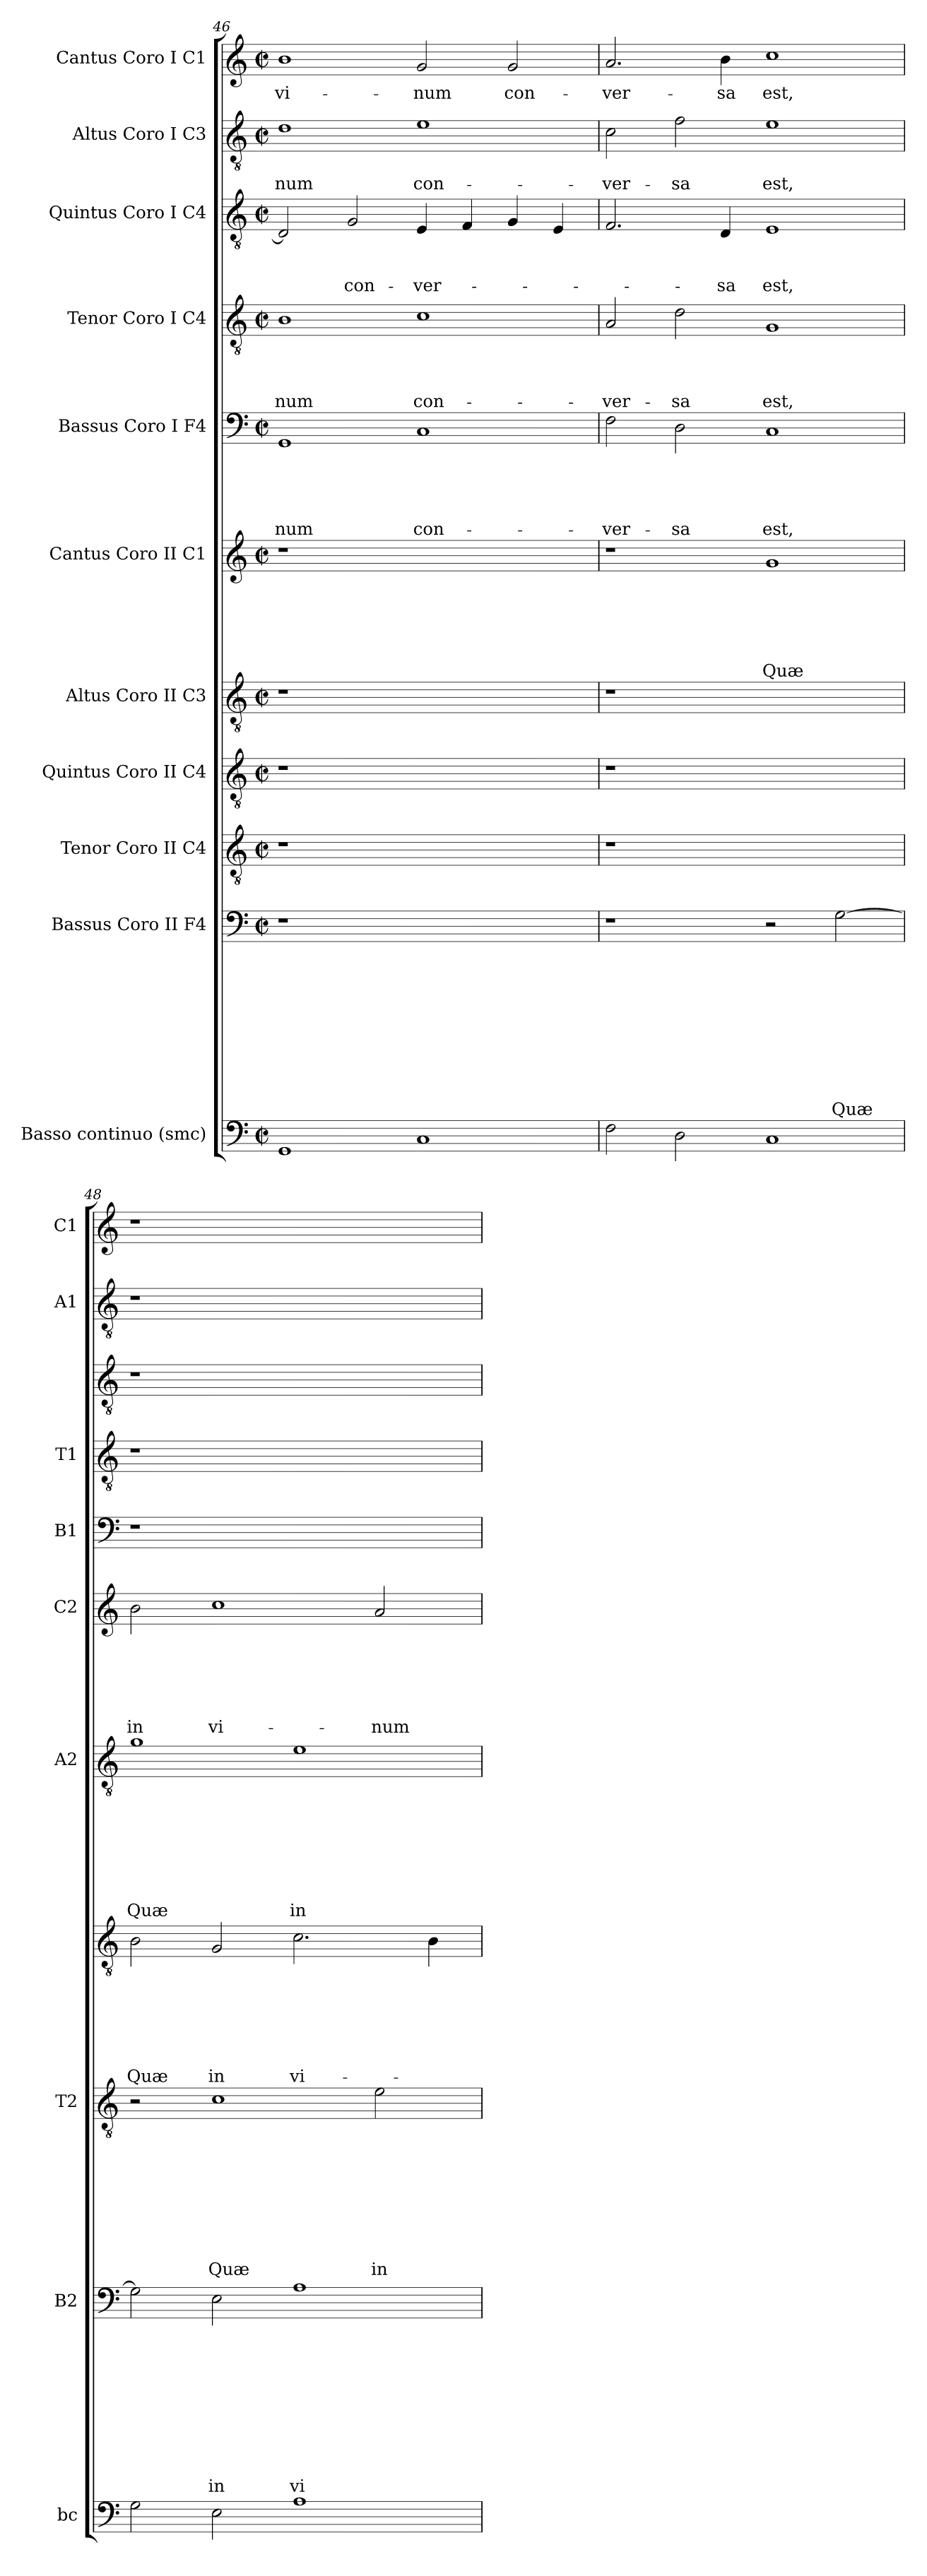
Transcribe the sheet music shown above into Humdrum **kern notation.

**kern	**kern	**text	**text	**text	**text	**text	**text	**text	**text	**text	**text	**kern	**text	**text	**text	**text	**text	**text	**text	**text	**text	**kern	**text	**text	**text	**text	**text	**text	**text	**kern	**text	**text	**text	**text	**text	**text	**text	**text	**kern	**text	**text	**text	**text	**text	**text	**kern	**text	**text	**text	**text	**text	**kern	**text	**text	**text	**text	**kern	**text	**text	**text	**kern	**text	**text	**kern	**text
*part11	*part10	*part10	*part10	*part10	*part10	*part10	*part10	*part10	*part10	*part10	*part10	*part9	*part9	*part9	*part9	*part9	*part9	*part9	*part9	*part9	*part9	*part8	*part8	*part8	*part8	*part8	*part8	*part8	*part8	*part7	*part7	*part7	*part7	*part7	*part7	*part7	*part7	*part7	*part6	*part6	*part6	*part6	*part6	*part6	*part6	*part5	*part5	*part5	*part5	*part5	*part5	*part4	*part4	*part4	*part4	*part4	*part3	*part3	*part3	*part3	*part2	*part2	*part2	*part1	*part1
*staff11	*staff10	*staff10	*staff10	*staff10	*staff10	*staff10	*staff10	*staff10	*staff10	*staff10	*staff10	*staff9	*staff9	*staff9	*staff9	*staff9	*staff9	*staff9	*staff9	*staff9	*staff9	*staff8	*staff8	*staff8	*staff8	*staff8	*staff8	*staff8	*staff8	*staff7	*staff7	*staff7	*staff7	*staff7	*staff7	*staff7	*staff7	*staff7	*staff6	*staff6	*staff6	*staff6	*staff6	*staff6	*staff6	*staff5	*staff5	*staff5	*staff5	*staff5	*staff5	*staff4	*staff4	*staff4	*staff4	*staff4	*staff3	*staff3	*staff3	*staff3	*staff2	*staff2	*staff2	*staff1	*staff1
*I"Basso continuo (smc)	*I"Bassus  Coro II F4	*	*	*	*	*	*	*	*	*	*	*I"Tenor Coro II C4	*	*	*	*	*	*	*	*	*	*I"Quintus  Coro II C4	*	*	*	*	*	*	*	*I"Altus  Coro II C3	*	*	*	*	*	*	*	*	*I"Cantus  Coro II C1	*	*	*	*	*	*	*I"Bassus  Coro I F4	*	*	*	*	*	*I"Tenor  Coro I C4	*	*	*	*	*I"Quintus Coro I C4	*	*	*	*I"Altus Coro I C3	*	*	*I"Cantus  Coro I C1	*
*I'bc	*I'B2	*	*	*	*	*	*	*	*	*	*	*I'T2	*	*	*	*	*	*	*	*	*	*	*	*	*	*	*	*	*	*I'A2	*	*	*	*	*	*	*	*	*I'C2	*	*	*	*	*	*	*I'B1	*	*	*	*	*	*I'T1	*	*	*	*	*	*	*	*	*I'A1	*	*	*I'C1	*
*clefF4	*clefF4	*	*	*	*	*	*	*	*	*	*	*clefGv2	*	*	*	*	*	*	*	*	*	*clefGv2	*	*	*	*	*	*	*	*clefGv2	*	*	*	*	*	*	*	*	*clefG2	*	*	*	*	*	*	*clefF4	*	*	*	*	*	*clefGv2	*	*	*	*	*clefGv2	*	*	*	*clefGv2	*	*	*clefG2	*
*k[]	*k[]	*	*	*	*	*	*	*	*	*	*	*k[]	*	*	*	*	*	*	*	*	*	*k[]	*	*	*	*	*	*	*	*k[]	*	*	*	*	*	*	*	*	*k[]	*	*	*	*	*	*	*k[]	*	*	*	*	*	*k[]	*	*	*	*	*k[]	*	*	*	*k[]	*	*	*k[]	*
*C:	*C:	*	*	*	*	*	*	*	*	*	*	*C:	*	*	*	*	*	*	*	*	*	*C:	*	*	*	*	*	*	*	*C:	*	*	*	*	*	*	*	*	*C:	*	*	*	*	*	*	*C:	*	*	*	*	*	*C:	*	*	*	*	*C:	*	*	*	*C:	*	*	*C:	*
*M2/2	*M2/2	*	*	*	*	*	*	*	*	*	*	*M2/2	*	*	*	*	*	*	*	*	*	*M2/2	*	*	*	*	*	*	*	*M2/2	*	*	*	*	*	*	*	*	*M2/2	*	*	*	*	*	*	*M2/2	*	*	*	*	*	*M2/2	*	*	*	*	*M2/2	*	*	*	*M2/2	*	*	*M2/2	*
*met(c|)	*met(c|)	*	*	*	*	*	*	*	*	*	*	*met(c|)	*	*	*	*	*	*	*	*	*	*met(c|)	*	*	*	*	*	*	*	*met(c|)	*	*	*	*	*	*	*	*	*met(c|)	*	*	*	*	*	*	*met(c|)	*	*	*	*	*	*met(c|)	*	*	*	*	*met(c|)	*	*	*	*met(c|)	*	*	*met(c|)	*
=46	=46	=46	=46	=46	=46	=46	=46	=46	=46	=46	=46	=46	=46	=46	=46	=46	=46	=46	=46	=46	=46	=46	=46	=46	=46	=46	=46	=46	=46	=46	=46	=46	=46	=46	=46	=46	=46	=46	=46	=46	=46	=46	=46	=46	=46	=46	=46	=46	=46	=46	=46	=46	=46	=46	=46	=46	=46	=46	=46	=46	=46	=46	=46	=46	=46
!	!	!	!	!	!	!	!	!	!	!	!	!	!	!	!	!	!	!	!	!	!	!	!	!	!	!	!	!	!	!	!	!	!	!	!	!	!	!	!	!	!	!	!	!	!	!	!	!	!	!	!LO:LY:b	!	!	!	!	!LO:LY:b	!	!	!	!	!	!	!LO:LY:b	!	!LO:LY:b
1GG	1r	.	.	.	.	.	.	.	.	.	.	1r	.	.	.	.	.	.	.	.	.	1r	.	.	.	.	.	.	.	1r	.	.	.	.	.	.	.	.	1r	.	.	.	.	.	.	1GG	.	.	.	.	-num	1B	.	.	.	-num	2D/]	.	.	.	1d	.	-num	1b	vi-
!	!	!	!	!	!	!	!	!	!	!	!	!	!	!	!	!	!	!	!	!	!	!	!	!	!	!	!	!	!	!	!	!	!	!	!	!	!	!	!	!	!	!	!	!	!	!	!	!	!	!	!	!	!	!	!	!	!	!	!	!LO:LY:b	!	!	!	!	!
.	.	.	.	.	.	.	.	.	.	.	.	.	.	.	.	.	.	.	.	.	.	.	.	.	.	.	.	.	.	.	.	.	.	.	.	.	.	.	.	.	.	.	.	.	.	.	.	.	.	.	.	.	.	.	.	.	2G/	.	.	con-	.	.	.	.	.
!	!	!	!	!	!	!	!	!	!	!	!	!	!	!	!	!	!	!	!	!	!	!	!	!	!	!	!	!	!	!	!	!	!	!	!	!	!	!	!	!	!	!	!	!	!	!	!	!	!	!	!LO:LY:b	!	!	!	!	!LO:LY:b	!	!	!	!LO:LY:b	!	!	!LO:LY:b	!	!LO:LY:b
1C	1ryy	.	.	.	.	.	.	.	.	.	.	1ryy	.	.	.	.	.	.	.	.	.	1ryy	.	.	.	.	.	.	.	1ryy	.	.	.	.	.	.	.	.	1ryy	.	.	.	.	.	.	1C	.	.	.	.	con-	1c	.	.	.	con-	4E/	.	.	-ver-	1e	.	con-	2g/	-num
.	.	.	.	.	.	.	.	.	.	.	.	.	.	.	.	.	.	.	.	.	.	.	.	.	.	.	.	.	.	.	.	.	.	.	.	.	.	.	.	.	.	.	.	.	.	.	.	.	.	.	.	.	.	.	.	.	4F/	.	.	.	.	.	.	.	.
!	!	!	!	!	!	!	!	!	!	!	!	!	!	!	!	!	!	!	!	!	!	!	!	!	!	!	!	!	!	!	!	!	!	!	!	!	!	!	!	!	!	!	!	!	!	!	!	!	!	!	!	!	!	!	!	!	!	!	!	!	!	!	!	!	!LO:LY:b
.	.	.	.	.	.	.	.	.	.	.	.	.	.	.	.	.	.	.	.	.	.	.	.	.	.	.	.	.	.	.	.	.	.	.	.	.	.	.	.	.	.	.	.	.	.	.	.	.	.	.	.	.	.	.	.	.	4G/	.	.	.	.	.	.	2g/	con-
.	.	.	.	.	.	.	.	.	.	.	.	.	.	.	.	.	.	.	.	.	.	.	.	.	.	.	.	.	.	.	.	.	.	.	.	.	.	.	.	.	.	.	.	.	.	.	.	.	.	.	.	.	.	.	.	.	4E/	.	.	.	.	.	.	.	.
=47	=47	=47	=47	=47	=47	=47	=47	=47	=47	=47	=47	=47	=47	=47	=47	=47	=47	=47	=47	=47	=47	=47	=47	=47	=47	=47	=47	=47	=47	=47	=47	=47	=47	=47	=47	=47	=47	=47	=47	=47	=47	=47	=47	=47	=47	=47	=47	=47	=47	=47	=47	=47	=47	=47	=47	=47	=47	=47	=47	=47	=47	=47	=47	=47	=47
!	!	!	!	!	!	!	!	!	!	!	!	!	!	!	!	!	!	!	!	!	!	!	!	!	!	!	!	!	!	!	!	!	!	!	!	!	!	!	!	!	!	!	!	!	!	!	!	!	!	!	!LO:LY:b	!	!	!	!	!LO:LY:b	!	!	!	!	!	!	!LO:LY:b	!	!LO:LY:b
2F\	1r	.	.	.	.	.	.	.	.	.	.	1r	.	.	.	.	.	.	.	.	.	1r	.	.	.	.	.	.	.	1r	.	.	.	.	.	.	.	.	1r	.	.	.	.	.	.	2F\	.	.	.	.	-ver-	2A/	.	.	.	-ver-	2.F/	.	.	.	2c\	.	-ver-	2.a/	-ver-
!	!	!	!	!	!	!	!	!	!	!	!	!	!	!	!	!	!	!	!	!	!	!	!	!	!	!	!	!	!	!	!	!	!	!	!	!	!	!	!	!	!	!	!	!	!	!	!	!	!	!	!LO:LY:b	!	!	!	!	!LO:LY:b	!	!	!	!	!	!	!LO:LY:b	!	!
2D\	.	.	.	.	.	.	.	.	.	.	.	.	.	.	.	.	.	.	.	.	.	.	.	.	.	.	.	.	.	.	.	.	.	.	.	.	.	.	.	.	.	.	.	.	.	2D\	.	.	.	.	-sa	2d\	.	.	.	-sa	.	.	.	.	2f\	.	-sa	.	.
!	!	!	!	!	!	!	!	!	!	!	!	!	!	!	!	!	!	!	!	!	!	!	!	!	!	!	!	!	!	!	!	!	!	!	!	!	!	!	!	!	!	!	!	!	!	!	!	!	!	!	!	!	!	!	!	!	!	!	!	!LO:LY:b	!	!	!	!	!LO:LY:b
.	.	.	.	.	.	.	.	.	.	.	.	.	.	.	.	.	.	.	.	.	.	.	.	.	.	.	.	.	.	.	.	.	.	.	.	.	.	.	.	.	.	.	.	.	.	.	.	.	.	.	.	.	.	.	.	.	4D/	.	.	-sa	.	.	.	4b\	-sa
!	!	!	!	!	!	!	!	!	!	!	!	!	!	!	!	!	!	!	!	!	!	!	!	!	!	!	!	!	!	!	!	!	!	!	!	!	!	!	!	!	!	!	!	!	!LO:LY:b	!	!	!	!	!	!LO:LY:b	!	!	!	!	!LO:LY:b	!	!	!	!LO:LY:b	!	!	!LO:LY:b	!	!LO:LY:b
1C	2r	.	.	.	.	.	.	.	.	.	.	1ryy	.	.	.	.	.	.	.	.	.	1ryy	.	.	.	.	.	.	.	1ryy	.	.	.	.	.	.	.	.	1g	.	.	.	.	.	Quæ	1C	.	.	.	.	est,	1G	.	.	.	est,	1E	.	.	est,	1e	.	est,	1cc	est,
!	!	!	!	!	!	!	!	!	!	!	!LO:LY:b	!	!	!	!	!	!	!	!	!	!	!	!	!	!	!	!	!	!	!	!	!	!	!	!	!	!	!	!	!	!	!	!	!	!	!	!	!	!	!	!	!	!	!	!	!	!	!	!	!	!	!	!	!	!
.	[2G\	.	.	.	.	.	.	.	.	.	Quæ	.	.	.	.	.	.	.	.	.	.	.	.	.	.	.	.	.	.	.	.	.	.	.	.	.	.	.	.	.	.	.	.	.	.	.	.	.	.	.	.	.	.	.	.	.	.	.	.	.	.	.	.	.	.
=48	=48	=48	=48	=48	=48	=48	=48	=48	=48	=48	=48	=48	=48	=48	=48	=48	=48	=48	=48	=48	=48	=48	=48	=48	=48	=48	=48	=48	=48	=48	=48	=48	=48	=48	=48	=48	=48	=48	=48	=48	=48	=48	=48	=48	=48	=48	=48	=48	=48	=48	=48	=48	=48	=48	=48	=48	=48	=48	=48	=48	=48	=48	=48	=48	=48
!	!	!	!	!	!	!	!	!	!	!	!	!	!	!	!	!	!	!	!	!	!	!	!	!	!	!	!	!	!LO:LY:b	!	!	!	!	!	!	!	!	!LO:LY:b	!	!	!	!	!	!	!LO:LY:b	!	!	!	!	!	!	!	!	!	!	!	!	!	!	!	!	!	!	!	!
2G\	2G\]	.	.	.	.	.	.	.	.	.	.	2r	.	.	.	.	.	.	.	.	.	2B\	.	.	.	.	.	.	Quæ	1g	.	.	.	.	.	.	.	Quæ	2b\	.	.	.	.	.	in	1r	.	.	.	.	.	1r	.	.	.	.	1r	.	.	.	1r	.	.	1r	.
!	!	!	!	!	!	!	!	!	!	!	!LO:LY:b	!	!	!	!	!	!	!	!	!	!LO:LY:b	!	!	!	!	!	!	!	!LO:LY:b	!	!	!	!	!	!	!	!	!	!	!	!	!	!	!	!LO:LY:b	!	!	!	!	!	!	!	!	!	!	!	!	!	!	!	!	!	!	!	!
2E\	2E\	.	.	.	.	.	.	.	.	.	in	1c	.	.	.	.	.	.	.	.	Quæ	2G/	.	.	.	.	.	.	in	.	.	.	.	.	.	.	.	.	1cc	.	.	.	.	.	vi-	.	.	.	.	.	.	.	.	.	.	.	.	.	.	.	.	.	.	.	.
!	!	!	!	!	!	!	!	!	!	!	!LO:LY:b	!	!	!	!	!	!	!	!	!	!	!	!	!	!	!	!	!	!LO:LY:b	!	!	!	!	!	!	!	!	!LO:LY:b	!	!	!	!	!	!	!	!	!	!	!	!	!	!	!	!	!	!	!	!	!	!	!	!	!	!	!
1A	1A	.	.	.	.	.	.	.	.	.	vi-	.	.	.	.	.	.	.	.	.	.	2.c\	.	.	.	.	.	.	vi-	1e	.	.	.	.	.	.	.	in	.	.	.	.	.	.	.	1ryy	.	.	.	.	.	1ryy	.	.	.	.	1ryy	.	.	.	1ryy	.	.	1ryy	.
!	!	!	!	!	!	!	!	!	!	!	!	!	!	!	!	!	!	!	!	!	!LO:LY:b	!	!	!	!	!	!	!	!	!	!	!	!	!	!	!	!	!	!	!	!	!	!	!	!LO:LY:b	!	!	!	!	!	!	!	!	!	!	!	!	!	!	!	!	!	!	!	!
.	.	.	.	.	.	.	.	.	.	.	.	2e\	.	.	.	.	.	.	.	.	in	.	.	.	.	.	.	.	.	.	.	.	.	.	.	.	.	.	2a/	.	.	.	.	.	-num	.	.	.	.	.	.	.	.	.	.	.	.	.	.	.	.	.	.	.	.
.	.	.	.	.	.	.	.	.	.	.	.	.	.	.	.	.	.	.	.	.	.	4B\	.	.	.	.	.	.	.	.	.	.	.	.	.	.	.	.	.	.	.	.	.	.	.	.	.	.	.	.	.	.	.	.	.	.	.	.	.	.	.	.	.	.	.
=	=	=	=	=	=	=	=	=	=	=	=	=	=	=	=	=	=	=	=	=	=	=	=	=	=	=	=	=	=	=	=	=	=	=	=	=	=	=	=	=	=	=	=	=	=	=	=	=	=	=	=	=	=	=	=	=	=	=	=	=	=	=	=	=	=
*-	*-	*-	*-	*-	*-	*-	*-	*-	*-	*-	*-	*-	*-	*-	*-	*-	*-	*-	*-	*-	*-	*-	*-	*-	*-	*-	*-	*-	*-	*-	*-	*-	*-	*-	*-	*-	*-	*-	*-	*-	*-	*-	*-	*-	*-	*-	*-	*-	*-	*-	*-	*-	*-	*-	*-	*-	*-	*-	*-	*-	*-	*-	*-	*-	*-
